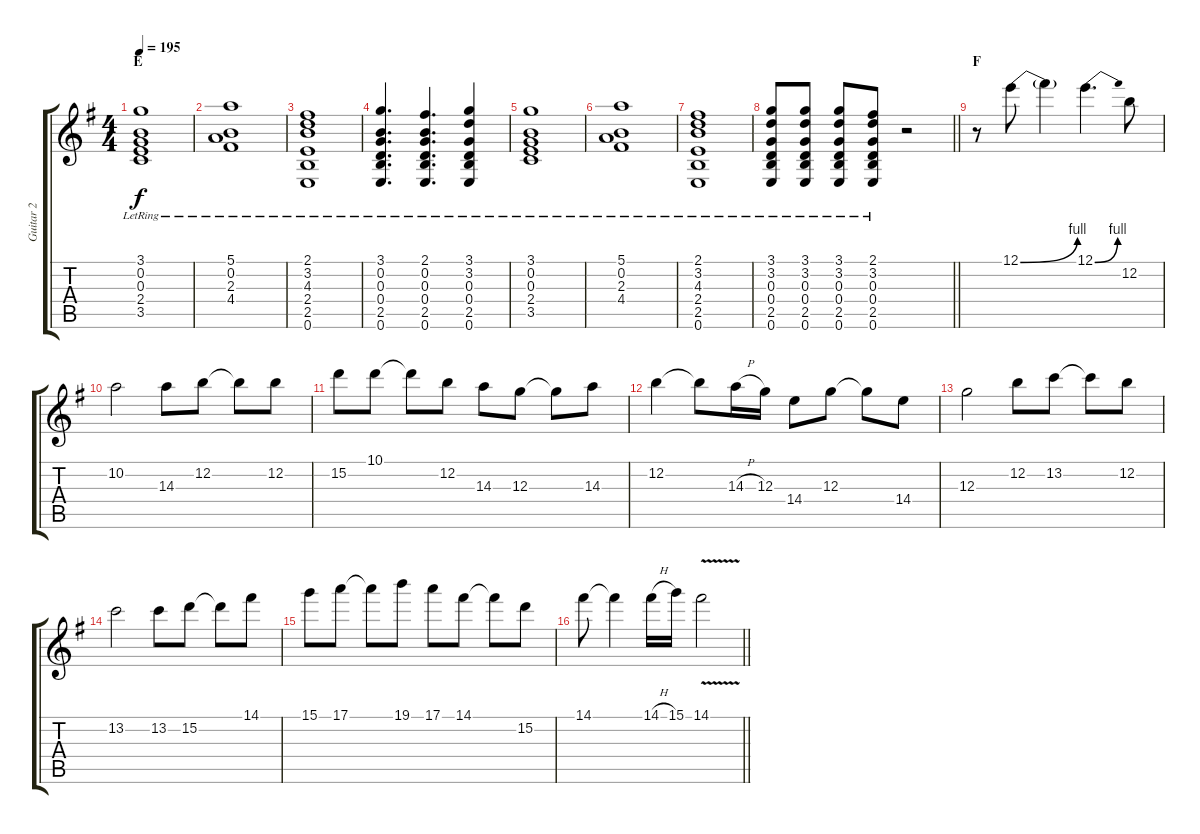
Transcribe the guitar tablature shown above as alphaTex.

\track ("Guitar 2" "Guitar 2") {instrument distortionguitar}
\staff {score tabs}
\tuning (E4 B3 G3 D3 A2 E2) {hide}
\ts (4 4)
\section ("" "E")
\tempo 195
\clef g2
\ks g
(3.1{lr} 0.2{lr} 0.3{lr} 2.4{lr} 3.5{lr}).1{dy f} |
(5.1{lr} 0.2{lr} 2.3{lr} 4.4{lr}).1 |
(2.1{lr} 3.2{lr} 4.3{lr} 2.4{lr} 2.5{lr} 0.6{lr}).1 |
(3.1{lr} 0.2{lr} 0.3{lr} 0.4{lr} 2.5{lr} 0.6{lr}).4{d} (2.1{lr} 0.2{lr} 0.3{lr} 0.4{lr} 2.5{lr} 0.6{lr}).4{d} (3.1{lr} 3.2{lr} 0.3{lr} 0.4{lr} 2.5{lr} 0.6{lr}).4 |
(3.1{lr} 0.2{lr} 0.3{lr} 2.4{lr} 3.5{lr}).1 |
(5.1{lr} 0.2{lr} 2.3{lr} 4.4{lr}).1 |
(2.1{lr} 3.2{lr} 4.3{lr} 2.4{lr} 2.5{lr} 0.6{lr}).1 |
\barLineRight lightlight
(3.1{lr} 3.2{lr} 0.3{lr} 0.4{lr} 2.5{lr} 0.6{lr}).8 (3.1{lr} 3.2{lr} 0.3{lr} 0.4{lr} 2.5{lr} 0.6{lr}).8 (3.1{lr} 3.2{lr} 0.3{lr} 0.4{lr} 2.5{lr} 0.6{lr}).8 (2.1{lr} 3.2{lr} 0.3{lr} 0.4{lr} 2.5{lr} 0.6{lr}).8 r.2 |
\section ("" "F")
r.8 12.1{be (bend 0 0 60 4)}.8 12.1{t}.4 12.1{be (bend 0 0 60 4)}.4{d} 12.2.8 |
10.2.2 14.3.8 12.2.8 12.2{t}.8 12.2.8 |
15.2.8 10.1.8 10.1{t}.8 12.2.8 14.3.8 12.3.8 12.3{t}.8 14.3.8 |
12.2.4 12.2{t}.8 14.3{h}.16 12.3.16 14.4.8 12.3.8 12.3{t}.8 14.4.8 |
12.3.2 12.2.8 13.2.8 13.2{t}.8 12.2.8 |
13.2.2 13.2.8 15.2.8 15.2{t}.8 14.1.8 |
15.1.8 17.1.8 17.1{t}.8 19.1.8 17.1.8 14.1.8 14.1{t}.8 15.2.8 |
\barLineRight lightlight
14.1.8 14.1{t}.4 14.1{h}.16 15.1.16 14.1{v}.2
